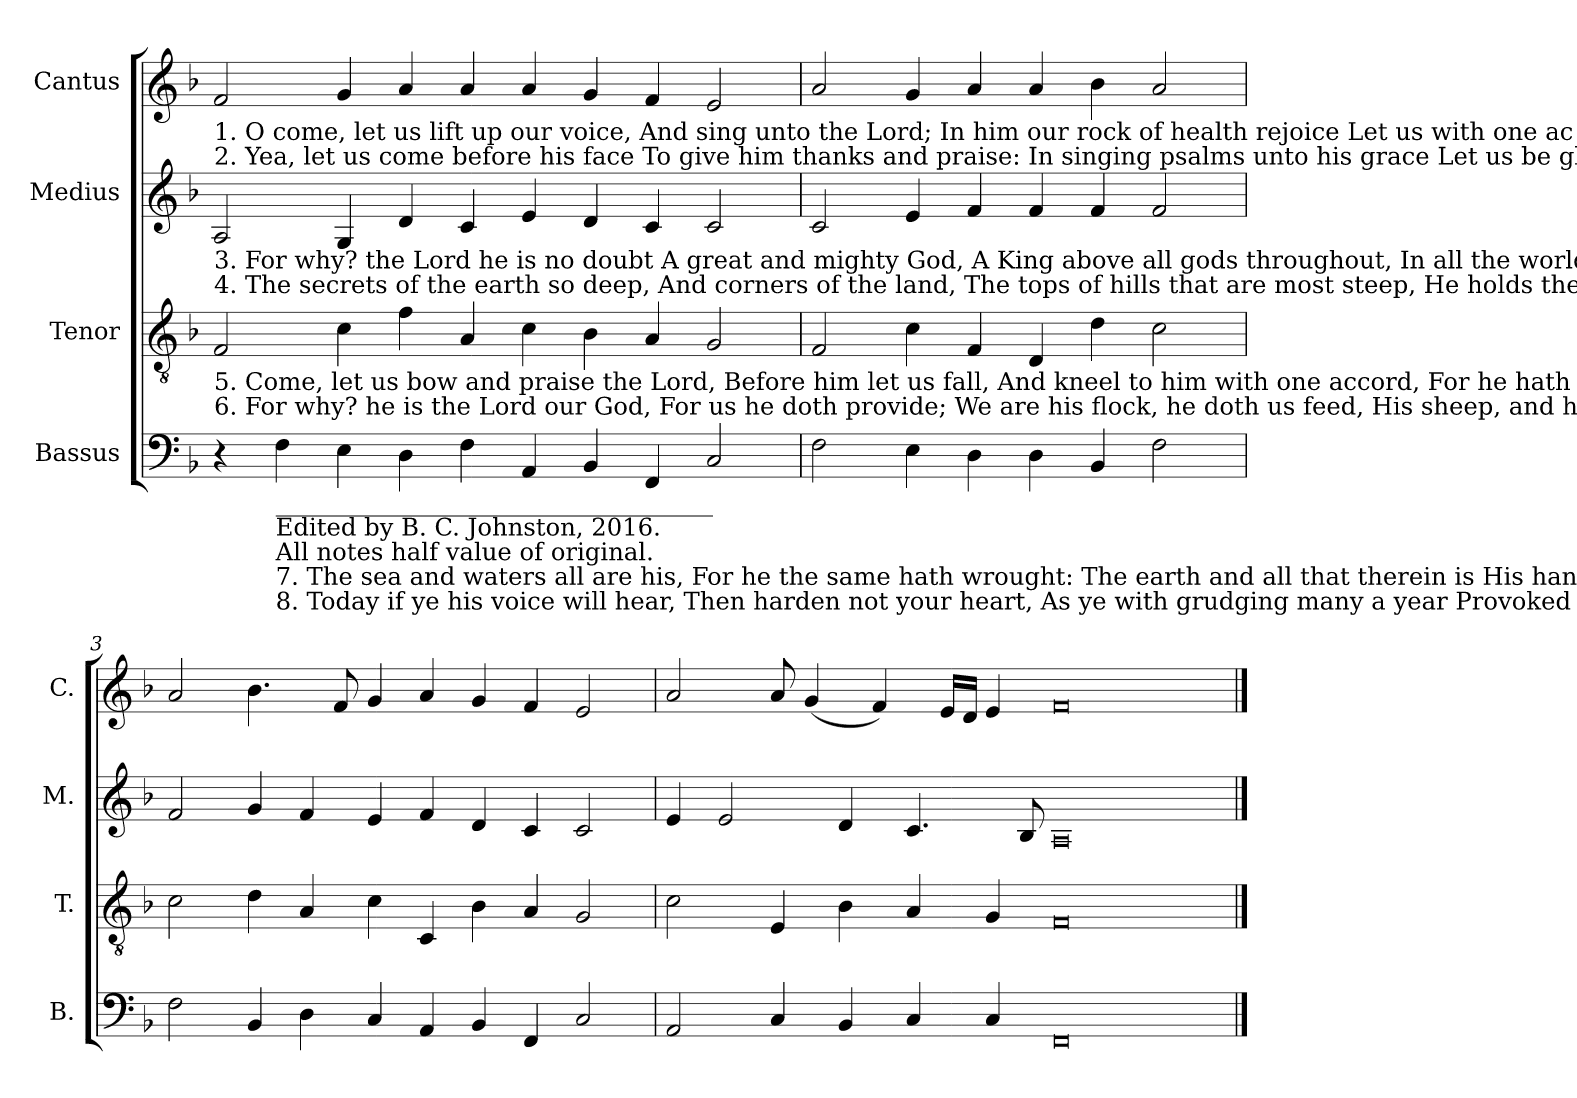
**kern	**kern	**kern	**kern
*part4	*part3	*part2	*part1
*staff4	*staff3	*staff2	*staff1
*I"Bassus	*I"Tenor	*I"Medius	*I"Cantus
*I'B.	*I'T.	*I'M.	*I'C.
*clefF4	*clefGv2	*clefG2	*clefG2
*k[b-]	*k[b-]	*k[b-]	*k[b-]
=1	=1	=1	=1
!	!	!	!LO:TX:b:t=1. O come, let us lift up our voice,    And sing unto the Lord;  In him our rock of health rejoice  Let   us      with  one     ac   –    cord.
!	!	!	!LO:TX:b:t=2. Yea, let us come before his face  To give him thanks and praise&colon;  In singing psalms unto his grace  Let us  be       glad    al    –   ways.
!	!	!LO:TX:b:t=3. For why? the Lord he is no doubt  A great and mighty God, A King above all gods throughout, In  all    the  world      a   –  broad.	!
!	!	!LO:TX:b:t=4. The  secrets  of  the  earth  so  deep, And corners of the land, The tops of hills that are most steep, He holds them in   his     hand.	!
!	!LO:TX:b:t=5. Come, let us bow and praise the Lord, Before him let us fall, And kneel to him with one accord, For  he  hath  made us        all.	!	!
!	!LO:TX:b:t=6. For  why?  he is the Lord our God, For us he doth provide;  We  are his flock, he doth us feed, His  sheep, and  he       our     guide.	!	!
4r	2F/	2A/	2f/
!LO:TX:b:t=____________________________________	!	!	!
!LO:TX:b:t=Edited by B. C. Johnston, 2016.	!	!	!
!LO:TX:b:t=All notes half value of original.	!	!	!
!LO:TX:b:t=7. The sea and waters all are his, For he the same hath wrought&colon; The earth and all that therein is  His  hand  hath  made of     nought.	!	!	!
!LO:TX:b:t=8. Today if ye his voice will hear, Then harden not your heart,  As  ye with grudging many a year  Provoked him in    de  –  sert.	!	!	!
4F\	.	.	.
4E\	4c\	4G/	4g/
4D\	4f\	4d/	4a/
4F\	4A/	4c/	4a/
4AA/	4c\	4e/	4a/
4BB-/	4B-\	4d/	4g/
4FF/	4A/	4c/	4f/
2C/	2G/	2c/	2e/
=2	=2	=2	=2
2F\	2F/	2c/	2a/
4E\	4c\	4e/	4g/
4D\	4F/	4f/	4a/
4D\	4D/	4f/	4a/
4BB-/	4d\	4f/	4b-\
2F\	2c\	2f/	2a/
=3	=3	=3	=3
2F\	2c\	2f/	2a/
4BB-/	4d\	4g/	4.b-\
4D\	4A/	4f/	.
.	.	.	8f/
4C/	4c\	4e/	4g/
4AA/	4C/	4f/	4a/
4BB-/	4B-\	4d/	4g/
4FF/	4A/	4c/	4f/
2C/	2G/	2c/	2e/
=4	=4	=4	=4
2AA/	2c\	4e/	2a/
.	.	2e/	.
4C/	4E/	.	8a/
.	.	.	(4g/
4BB-/	4B-\	4d/	.
.	.	.	4f/)
4C/	4A/	4.c/	.
.	.	.	16e/LL
.	.	.	16d/JJ
4C/	4G/	.	4e/
.	.	8B-/	.
0FF	0F	0A	0f
==	==	==	==
*-	*-	*-	*-
